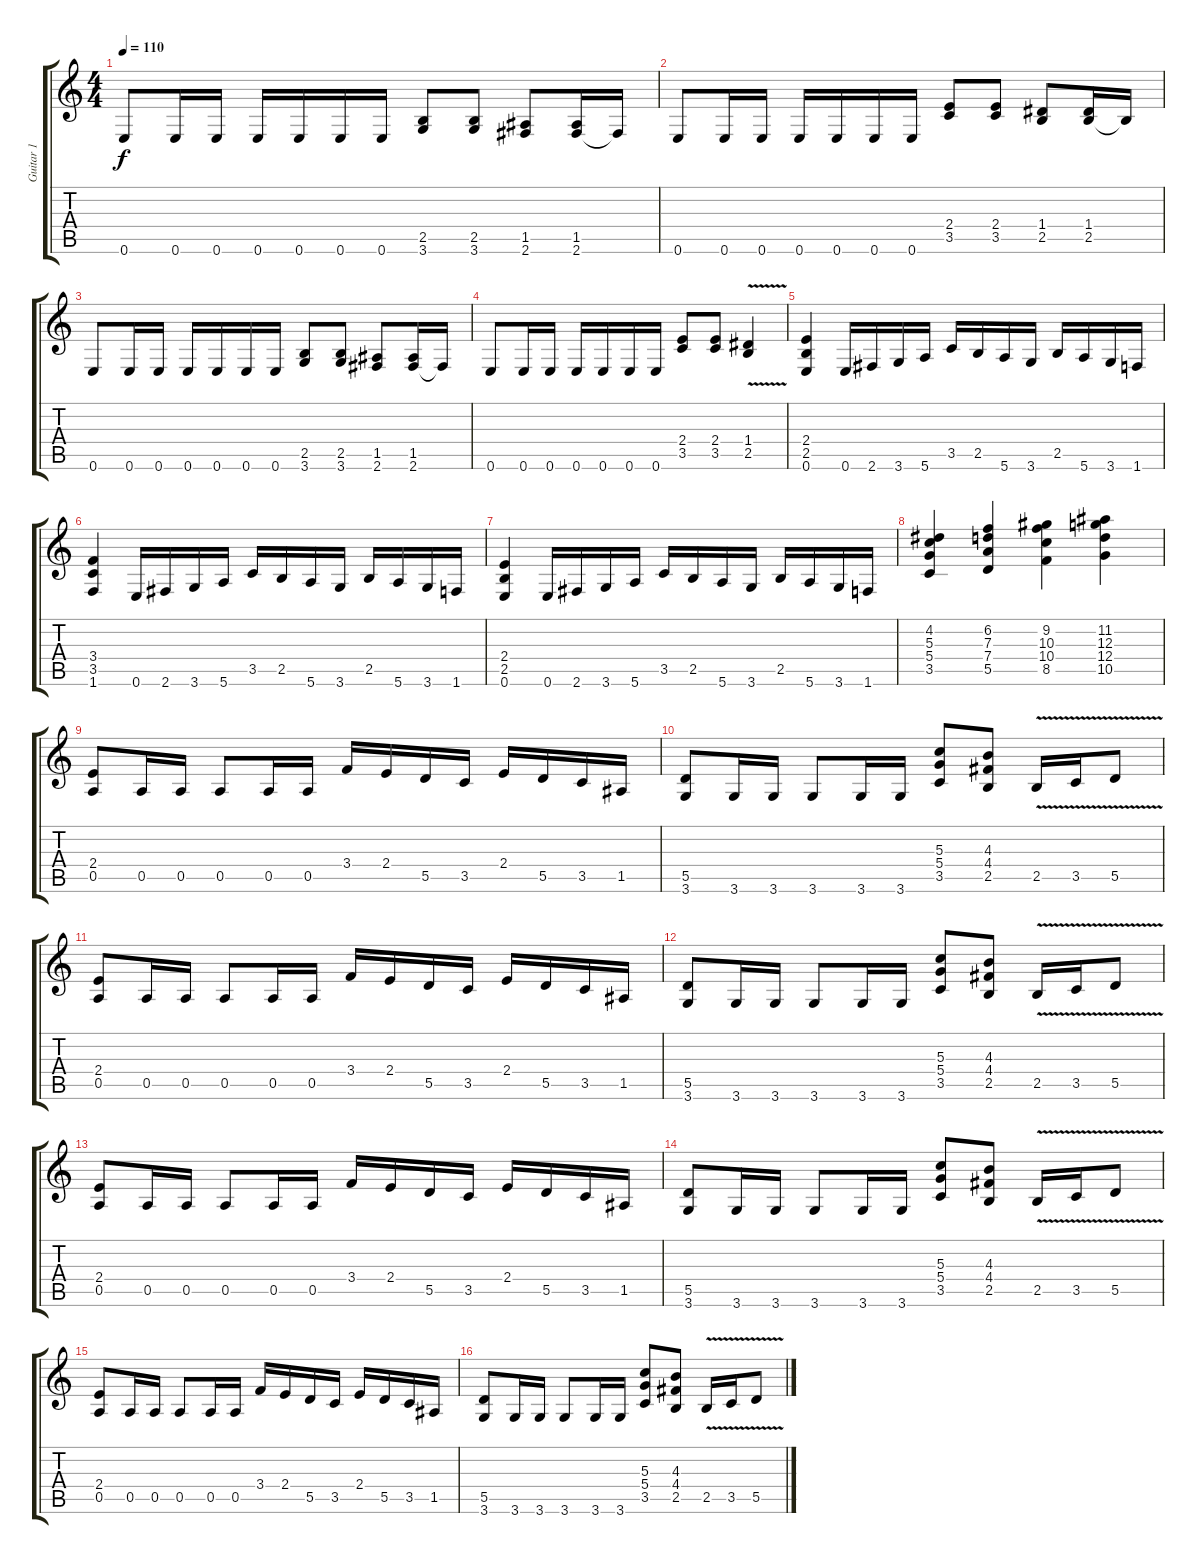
\track ("Guitar 1" "Guitar 1") {instrument overdrivenguitar}
\staff {score tabs}
\tuning (E4 B3 G3 D3 A2 E2) {hide}
\ts (4 4)
\tempo 110
\clef g2
\ks c
0.6.8{dy f} 0.6.16 0.6.16 0.6.16 0.6.16 0.6.16 0.6.16 (2.5 3.6).8 (2.5 3.6).8 (1.5 2.6).8 (1.5 2.6).16 2.6{t}.16 |
0.6.8 0.6.16 0.6.16 0.6.16 0.6.16 0.6.16 0.6.16 (2.4 3.5).8 (2.4 3.5).8 (1.4 2.5).8 (1.4 2.5).16 2.5{t}.16 |
0.6.8 0.6.16 0.6.16 0.6.16 0.6.16 0.6.16 0.6.16 (2.5 3.6).8 (2.5 3.6).8 (1.5 2.6).8 (1.5 2.6).16 2.6{t}.16 |
0.6.8 0.6.16 0.6.16 0.6.16 0.6.16 0.6.16 0.6.16 (2.4 3.5).8 (2.4 3.5).8 (1.4 2.5{v}).4 |
(2.4 2.5 0.6).4 0.6.16 2.6.16 3.6.16 5.6.16 3.5.16 2.5.16 5.6.16 3.6.16 2.5.16 5.6.16 3.6.16 1.6.16 |
(3.4 3.5 1.6).4 0.6.16 2.6.16 3.6.16 5.6.16 3.5.16 2.5.16 5.6.16 3.6.16 2.5.16 5.6.16 3.6.16 1.6.16 |
(2.4 2.5 0.6).4 0.6.16 2.6.16 3.6.16 5.6.16 3.5.16 2.5.16 5.6.16 3.6.16 2.5.16 5.6.16 3.6.16 1.6.16 |
(4.2 5.3 5.4 3.5).4 (6.2 7.3 7.4 5.5).4 (9.2 10.3 10.4 8.5).4 (11.2 12.3 12.4 10.5).4 |
(2.4 0.5).8 0.5.16 0.5.16 0.5.8 0.5.16 0.5.16 3.4.16 2.4.16 5.5.16 3.5.16 2.4.16 5.5.16 3.5.16 1.5.16 |
(5.5 3.6).8 3.6.16 3.6.16 3.6.8 3.6.16 3.6.16 (5.3 5.4 3.5).8 (4.3 4.4 2.5).8 2.5{v}.16 3.5{v}.16 5.5{v}.8 |
(2.4 0.5).8 0.5.16 0.5.16 0.5.8 0.5.16 0.5.16 3.4.16 2.4.16 5.5.16 3.5.16 2.4.16 5.5.16 3.5.16 1.5.16 |
(5.5 3.6).8 3.6.16 3.6.16 3.6.8 3.6.16 3.6.16 (5.3 5.4 3.5).8 (4.3 4.4 2.5).8 2.5{v}.16 3.5{v}.16 5.5{v}.8 |
(2.4 0.5).8 0.5.16 0.5.16 0.5.8 0.5.16 0.5.16 3.4.16 2.4.16 5.5.16 3.5.16 2.4.16 5.5.16 3.5.16 1.5.16 |
(5.5 3.6).8 3.6.16 3.6.16 3.6.8 3.6.16 3.6.16 (5.3 5.4 3.5).8 (4.3 4.4 2.5).8 2.5{v}.16 3.5{v}.16 5.5{v}.8 |
(2.4 0.5).8 0.5.16 0.5.16 0.5.8 0.5.16 0.5.16 3.4.16 2.4.16 5.5.16 3.5.16 2.4.16 5.5.16 3.5.16 1.5.16 |
(5.5 3.6).8 3.6.16 3.6.16 3.6.8 3.6.16 3.6.16 (5.3 5.4 3.5).8 (4.3 4.4 2.5).8 2.5{v}.16 3.5{v}.16 5.5{v}.8
